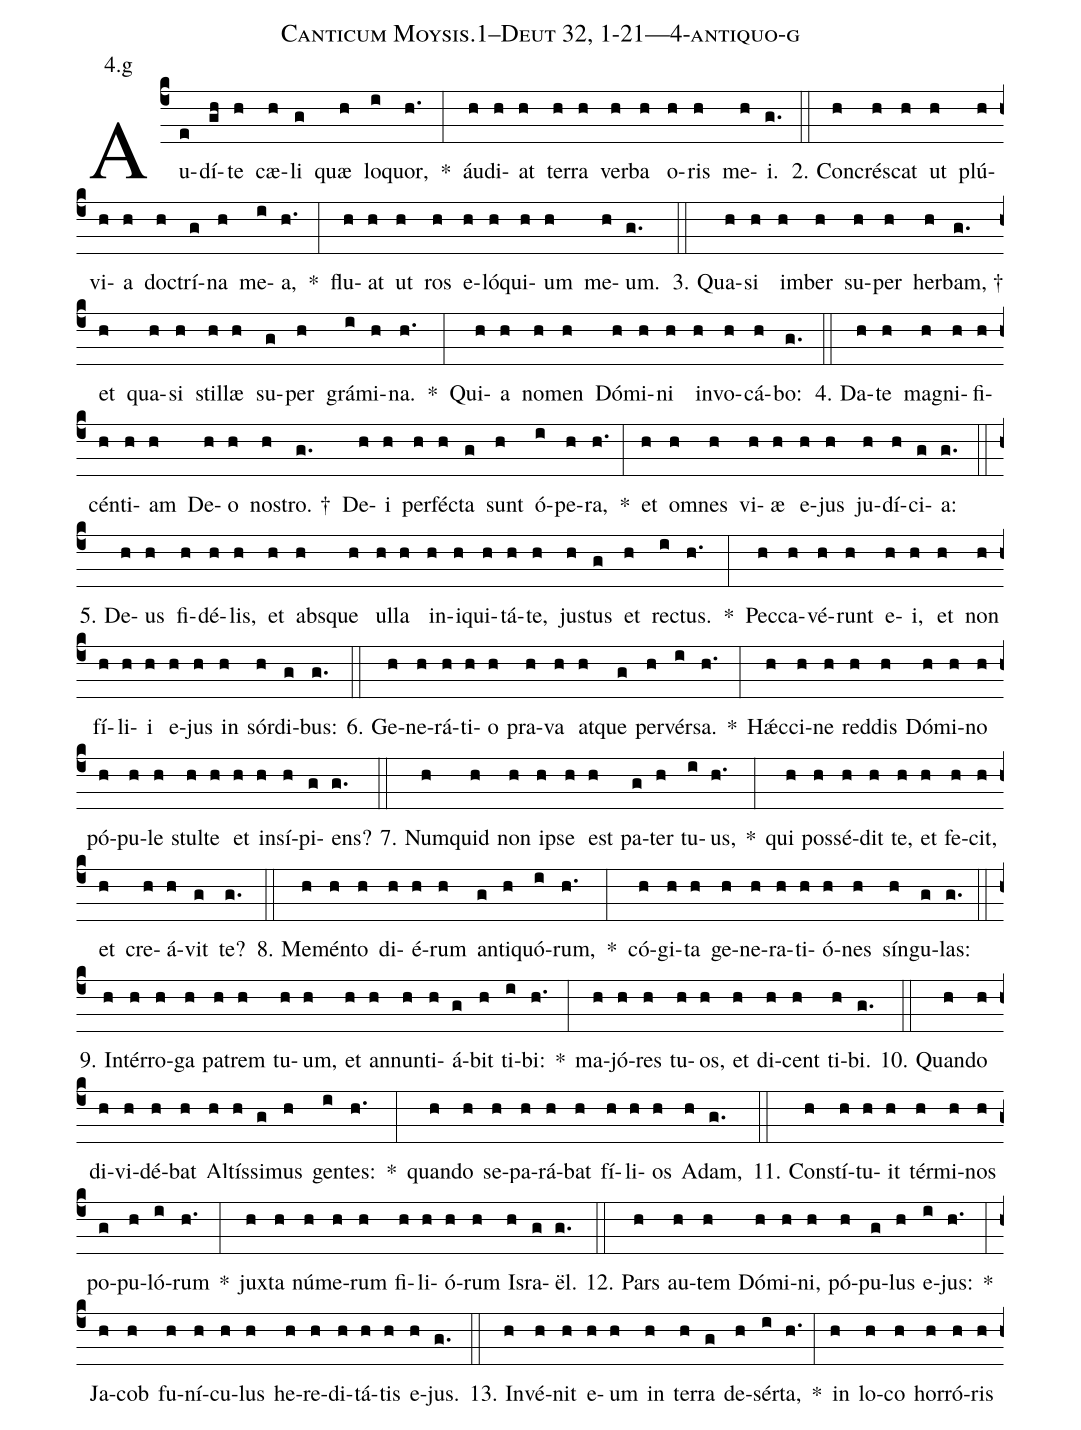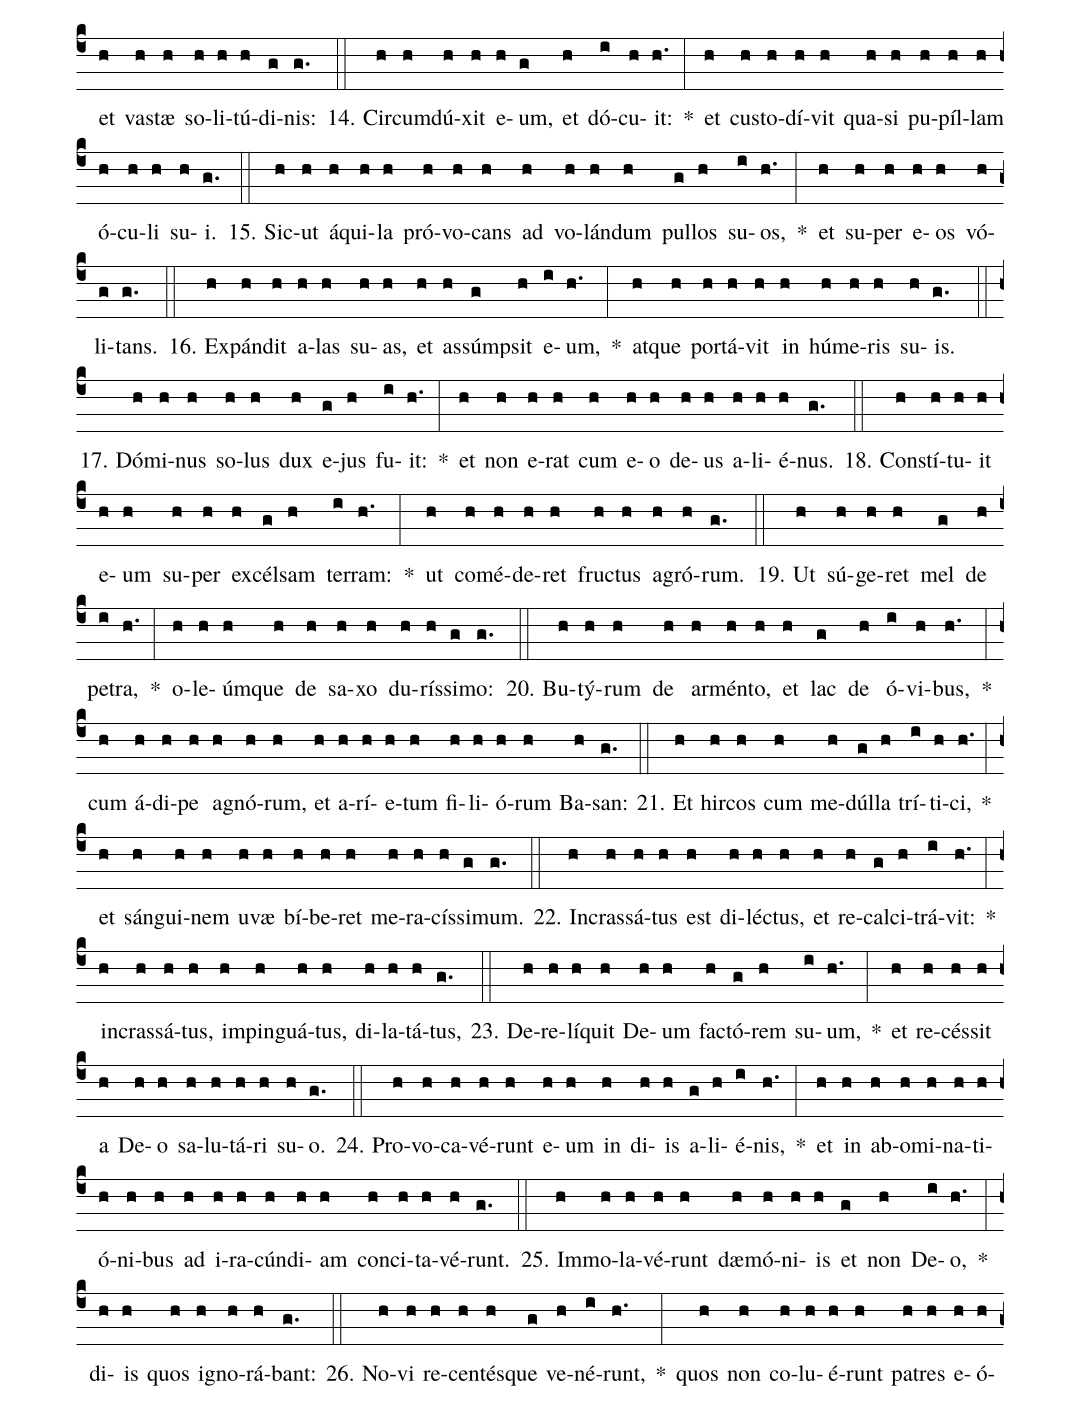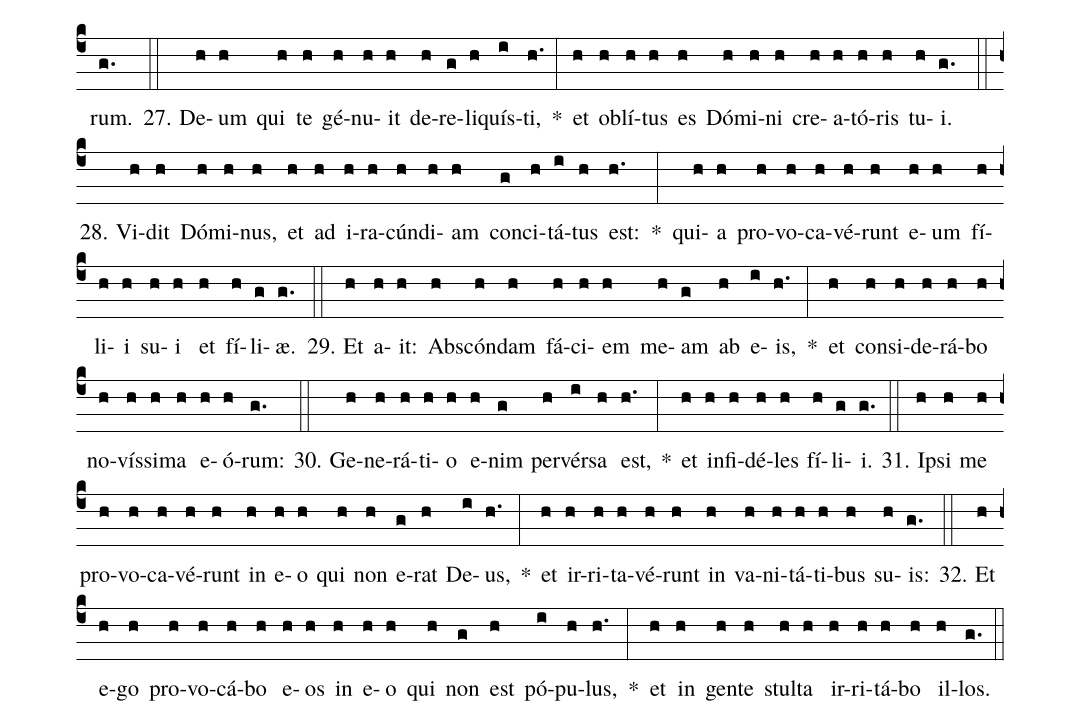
name: Canticum Moysis.1--Deut 32, 1-21---4-antiquo-g;
annotation: 4.g;
%%
(c4)Au(e)dí(gh)te(h) cæ(h)li(g) quæ(h) lo(i)quor,(h.) *(:) áu(h)di(h)at(h) ter(h)ra(h) ver(h)ba(h) o(h)ris(h) me(h)i.(g.) (::)
2. Con(h)crés(h)cat(h) ut(h) plú(h)vi(h)a(h) doc(h)trí(g)na(h) me(i)a,(h.) *(:) flu(h)at(h) ut(h) ros(h) e(h)ló(h)qui(h)um(h) me(h)um.(g.) (::)
3. Qua(h)si(h) im(h)ber(h) su(h)per(h) her(h)bam, †(g.) et(h) qua(h)si(h) stil(h)læ(h) su(g)per(h) grá(i)mi(h)na.(h.) *(:) Qui(h)a(h) no(h)men(h) Dó(h)mi(h)ni(h) in(h)vo(h)cá(h)bo:(g.) (::)
4. Da(h)te(h) ma(h)gni(h)fi(h)cén(h)ti(h)am(h) De(h)o(h) nos(h)tro. †(g.) De(h)i(h) per(h)féc(h)ta(g) sunt(h) ó(i)pe(h)ra,(h.) *(:) et(h) om(h)nes(h) vi(h)æ(h) e(h)jus(h) ju(h)dí(h)ci(g)a:(g.) (::)
5. De(h)us(h) fi(h)dé(h)lis,(h) et(h) abs(h)que(h) ul(h)la(h) in(h)i(h)qui(h)tá(h)te,(h) jus(h)tus(g) et(h) rec(i)tus.(h.) *(:) Pec(h)ca(h)vé(h)runt(h) e(h)i,(h) et(h) non(h) fí(h)li(h)i(h) e(h)jus(h) in(h) sór(h)di(g)bus:(g.) (::)
6. Ge(h)ne(h)rá(h)ti(h)o(h) pra(h)va(h) at(h)que(g) per(h)vér(i)sa.(h.) *(:) Hǽc(h)ci(h)ne(h) red(h)dis(h) Dó(h)mi(h)no(h) pó(h)pu(h)le(h) stul(h)te(h) et(h) in(h)sí(h)pi(g)ens?(g.) (::)
7. Num(h)quid(h) non(h) ip(h)se(h) est(h) pa(g)ter(h) tu(i)us,(h.) *(:) qui(h) pos(h)sé(h)dit(h) te,(h) et(h) fe(h)cit,(h) et(h) cre(h)á(h)vit(g) te?(g.) (::)
8. Me(h)mén(h)to(h) di(h)é(h)rum(h) an(g)ti(h)quó(i)rum,(h.) *(:) có(h)gi(h)ta(h) ge(h)ne(h)ra(h)ti(h)ó(h)nes(h) sín(h)gu(g)las:(g.) (::)
9. In(h)tér(h)ro(h)ga(h) pa(h)trem(h) tu(h)um,(h) et(h) an(h)nun(h)ti(h)á(g)bit(h) ti(i)bi:(h.) *(:) ma(h)jó(h)res(h) tu(h)os,(h) et(h) di(h)cent(h) ti(h)bi.(g.) (::)
10. Quan(h)do(h) di(h)vi(h)dé(h)bat(h) Al(h)tís(h)si(g)mus(h) gen(i)tes:(h.) *(:) quan(h)do(h) se(h)pa(h)rá(h)bat(h) fí(h)li(h)os(h) A(h)dam,(g.) (::)
11. Con(h)stí(h)tu(h)it(h) tér(h)mi(h)nos(h) po(g)pu(h)ló(i)rum(h.) *(:) jux(h)ta(h) nú(h)me(h)rum(h) fi(h)li(h)ó(h)rum(h) Is(h)ra(g)ël.(g.) (::)
12. Pars(h) au(h)tem(h) Dó(h)mi(h)ni,(h) pó(h)pu(g)lus(h) e(i)jus:(h.) *(:) Ja(h)cob(h) fu(h)ní(h)cu(h)lus(h) he(h)re(h)di(h)tá(h)tis(h) e(h)jus.(g.) (::)
13. In(h)vé(h)nit(h) e(h)um(h) in(h) ter(h)ra(g) de(h)sér(i)ta,(h.) *(:) in(h) lo(h)co(h) hor(h)ró(h)ris(h) et(h) vas(h)tæ(h) so(h)li(h)tú(h)di(g)nis:(g.) (::)
14. Cir(h)cum(h)dú(h)xit(h) e(h)um,(g) et(h) dó(i)cu(h)it:(h.) *(:) et(h) cus(h)to(h)dí(h)vit(h) qua(h)si(h) pu(h)píl(h)lam(h) ó(h)cu(h)li(h) su(h)i.(g.) (::)
15. Sic(h)ut(h) á(h)qui(h)la(h) pró(h)vo(h)cans(h) ad(h) vo(h)lán(h)dum(h) pul(g)los(h) su(i)os,(h.) *(:) et(h) su(h)per(h) e(h)os(h) vó(h)li(g)tans.(g.) (::)
16. Ex(h)pán(h)dit(h) a(h)las(h) su(h)as,(h) et(h) as(h)súmp(g)sit(h) e(i)um,(h.) *(:) at(h)que(h) por(h)tá(h)vit(h) in(h) hú(h)me(h)ris(h) su(h)is.(g.) (::)
17. Dó(h)mi(h)nus(h) so(h)lus(h) dux(h) e(g)jus(h) fu(i)it:(h.) *(:) et(h) non(h) e(h)rat(h) cum(h) e(h)o(h) de(h)us(h) a(h)li(h)é(h)nus.(g.) (::)
18. Con(h)stí(h)tu(h)it(h) e(h)um(h) su(h)per(h) ex(h)cél(g)sam(h) ter(i)ram:(h.) *(:) ut(h) com(h)é(h)de(h)ret(h) fruc(h)tus(h) a(h)gró(h)rum.(g.) (::)
19. Ut(h) sú(h)ge(h)ret(h) mel(g) de(h) pe(i)tra,(h.) *(:) o(h)le(h)úm(h)que(h) de(h) sa(h)xo(h) du(h)rís(h)si(g)mo:(g.) (::)
20. Bu(h)tý(h)rum(h) de(h) ar(h)mén(h)to,(h) et(h) lac(g) de(h) ó(i)vi(h)bus,(h.) *(:) cum(h) á(h)di(h)pe(h) a(h)gnó(h)rum,(h) et(h) a(h)rí(h)e(h)tum(h) fi(h)li(h)ó(h)rum(h) Ba(h)san:(g.) (::)
21. Et(h) hir(h)cos(h) cum(h) me(h)dúl(g)la(h) trí(i)ti(h)ci,(h.) *(:) et(h) sán(h)gui(h)nem(h) u(h)væ(h) bí(h)be(h)ret(h) me(h)ra(h)cís(h)si(g)mum.(g.) (::)
22. In(h)cras(h)sá(h)tus(h) est(h) di(h)léc(h)tus,(h) et(h) re(h)cal(g)ci(h)trá(i)vit:(h.) *(:) in(h)cras(h)sá(h)tus,(h) im(h)pin(h)guá(h)tus,(h) di(h)la(h)tá(h)tus,(g.) (::)
23. De(h)re(h)lí(h)quit(h) De(h)um(h) fac(h)tó(g)rem(h) su(i)um,(h.) *(:) et(h) re(h)cés(h)sit(h) a(h) De(h)o(h) sa(h)lu(h)tá(h)ri(h) su(h)o.(g.) (::)
24. Pro(h)vo(h)ca(h)vé(h)runt(h) e(h)um(h) in(h) di(h)is(h) a(g)li(h)é(i)nis,(h.) *(:) et(h) in(h) ab(h)o(h)mi(h)na(h)ti(h)ó(h)ni(h)bus(h) ad(h) i(h)ra(h)cún(h)di(h)am(h) con(h)ci(h)ta(h)vé(h)runt.(g.) (::)
25. Im(h)mo(h)la(h)vé(h)runt(h) dæ(h)mó(h)ni(h)is(h) et(g) non(h) De(i)o,(h.) *(:) di(h)is(h) quos(h) i(h)gno(h)rá(h)bant:(g.) (::)
26. No(h)vi(h) re(h)cen(h)tés(h)que(g) ve(h)né(i)runt,(h.) *(:) quos(h) non(h) co(h)lu(h)é(h)runt(h) pa(h)tres(h) e(h)ó(h)rum.(g.) (::)
27. De(h)um(h) qui(h) te(h) gé(h)nu(h)it(h) de(h)re(g)li(h)quís(i)ti,(h.) *(:) et(h) ob(h)lí(h)tus(h) es(h) Dó(h)mi(h)ni(h) cre(h)a(h)tó(h)ris(h) tu(h)i.(g.) (::)
28. Vi(h)dit(h) Dó(h)mi(h)nus,(h) et(h) ad(h) i(h)ra(h)cún(h)di(h)am(h) con(g)ci(h)tá(i)tus(h) est:(h.) *(:) qui(h)a(h) pro(h)vo(h)ca(h)vé(h)runt(h) e(h)um(h) fí(h)li(h)i(h) su(h)i(h) et(h) fí(h)li(g)æ.(g.) (::)
29. Et(h) a(h)it:(h) Abs(h)cón(h)dam(h) fá(h)ci(h)em(h) me(h)am(g) ab(h) e(i)is,(h.) *(:) et(h) con(h)si(h)de(h)rá(h)bo(h) no(h)vís(h)si(h)ma(h) e(h)ó(h)rum:(g.) (::)
30. Ge(h)ne(h)rá(h)ti(h)o(h) e(h)nim(g) per(h)vér(i)sa(h) est,(h.) *(:) et(h) in(h)fi(h)dé(h)les(h) fí(h)li(g)i.(g.) (::)
31. Ip(h)si(h) me(h) pro(h)vo(h)ca(h)vé(h)runt(h) in(h) e(h)o(h) qui(h) non(h) e(g)rat(h) De(i)us,(h.) *(:) et(h) ir(h)ri(h)ta(h)vé(h)runt(h) in(h) va(h)ni(h)tá(h)ti(h)bus(h) su(h)is:(g.) (::)
32. Et(h) e(h)go(h) pro(h)vo(h)cá(h)bo(h) e(h)os(h) in(h) e(h)o(h) qui(h) non(g) est(h) pó(i)pu(h)lus,(h.) *(:) et(h) in(h) gen(h)te(h) stul(h)ta(h) ir(h)ri(h)tá(h)bo(h) il(h)los.(g.) (::)
